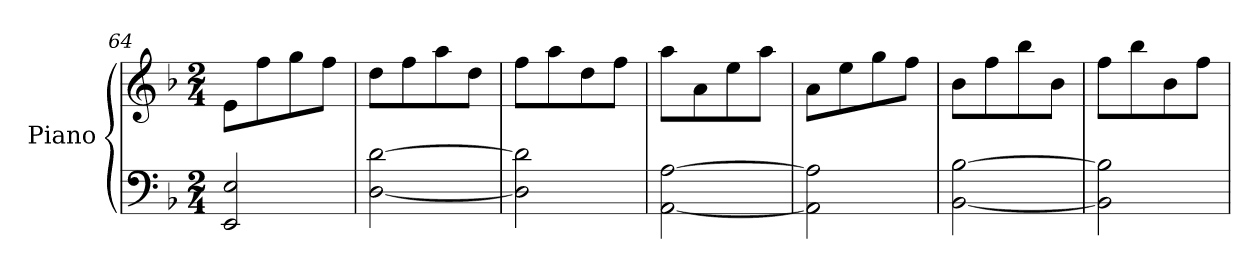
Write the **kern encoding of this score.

**kern	**kern
*part1	*part1
*staff2	*staff1
*I"Piano	*
*I'Pno.	*
*clefF4	*clefG2
*k[b-]	*k[b-]
*M2/4	*M2/4
=64	=64
2EE/ 2E/	8e\L
.	8ff\
.	8gg\
.	8ff\J
=65	=65
[2D\ [2d\	8dd\L
.	8ff\
.	8aa\
.	8dd\J
=66	=66
2D\] 2d\]	8ff\L
.	8aa\
.	8dd\
.	8ff\J
=67	=67
[2AA\ [2A\	8aa\L
.	8a\
.	8ee\
.	8aa\J
!!LO:LB:g=z
=68	=68
2AA\] 2A\]	8a\L
.	8ee\
.	8gg\
.	8ff\J
=69	=69
[2BB-\ [2B-\	8b-\L
.	8ff\
.	8bb-\
.	8b-\J
=70	=70
2BB-\] 2B-\]	8ff\L
.	8bb-\
.	8b-\
.	8ff\J
=	=
*-	*-
